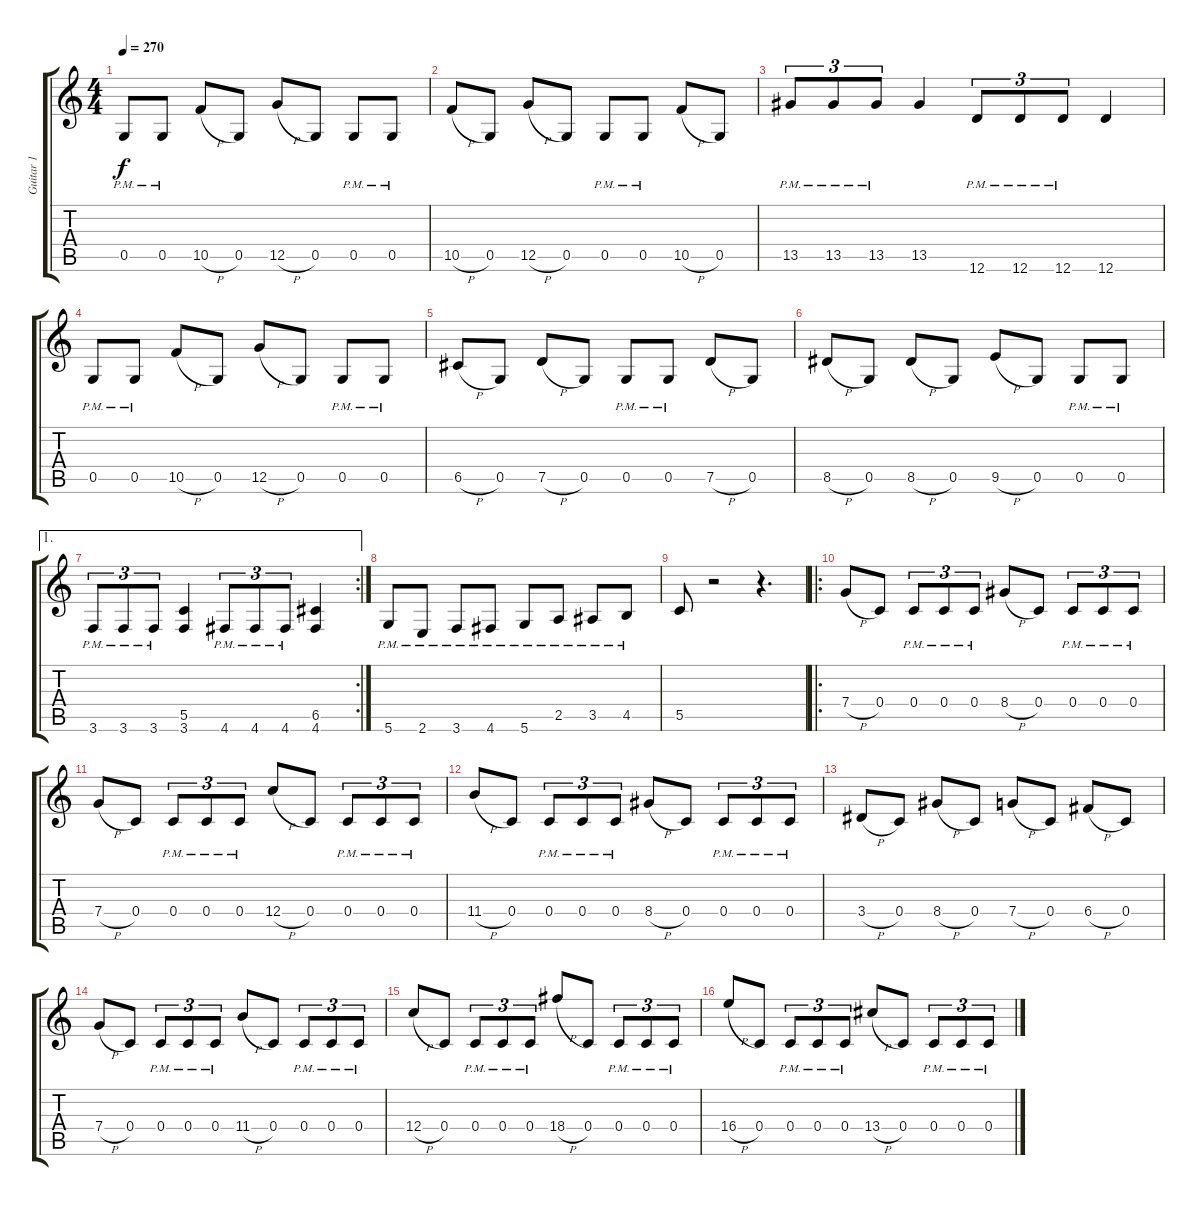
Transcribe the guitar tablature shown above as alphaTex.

\track ("Guitar 1" "Guitar 1") {instrument distortionguitar}
\staff {score tabs}
\tuning (D4 A3 F3 C3 G2 D2) {hide}
\ts (4 4)
\tempo 270
\clef g2
\ks c
0.5{pm}.8{dy f} 0.5{pm}.8 10.5{h}.8 0.5.8 12.5{h}.8 0.5.8 0.5{pm}.8 0.5{pm}.8 |
10.5{h}.8 0.5.8 12.5{h}.8 0.5.8 0.5{pm}.8 0.5{pm}.8 10.5{h}.8 0.5.8 |
13.5{pm}.8{tu (3 2)} 13.5{pm}.8{tu (3 2)} 13.5{pm}.8{tu (3 2)} 13.5.4 12.6{pm}.8{tu (3 2)} 12.6{pm}.8{tu (3 2)} 12.6{pm}.8{tu (3 2)} 12.6.4 |
0.5{pm}.8 0.5{pm}.8 10.5{h}.8 0.5.8 12.5{h}.8 0.5.8 0.5{pm}.8 0.5{pm}.8 |
6.5{h}.8 0.5.8 7.5{h}.8 0.5.8 0.5{pm}.8 0.5{pm}.8 7.5{h}.8 0.5.8 |
8.5{h}.8 0.5.8 8.5{h}.8 0.5.8 9.5{h}.8 0.5.8 0.5{pm}.8 0.5{pm}.8 |
\ae 1
\rc 2
3.6{pm}.8{tu (3 2)} 3.6{pm}.8{tu (3 2)} 3.6{pm}.8{tu (3 2)} (5.5 3.6).4 4.6{pm}.8{tu (3 2)} 4.6{pm}.8{tu (3 2)} 4.6{pm}.8{tu (3 2)} (6.5 4.6).4 |
5.6{pm}.8 2.6{pm}.8 3.6{pm}.8 4.6{pm}.8 5.6{pm}.8 2.5{pm}.8 3.5{pm}.8 4.5{pm}.8 |
5.5.8 r.2 r.4{d} |
\ro
7.4{h}.8 0.4.8 0.4{pm}.8{tu (3 2)} 0.4{pm}.8{tu (3 2)} 0.4{pm}.8{tu (3 2)} 8.4{h}.8 0.4.8 0.4{pm}.8{tu (3 2)} 0.4{pm}.8{tu (3 2)} 0.4{pm}.8{tu (3 2)} |
7.4{h}.8 0.4.8 0.4{pm}.8{tu (3 2)} 0.4{pm}.8{tu (3 2)} 0.4{pm}.8{tu (3 2)} 12.4{h}.8 0.4.8 0.4{pm}.8{tu (3 2)} 0.4{pm}.8{tu (3 2)} 0.4{pm}.8{tu (3 2)} |
11.4{h}.8 0.4.8 0.4{pm}.8{tu (3 2)} 0.4{pm}.8{tu (3 2)} 0.4{pm}.8{tu (3 2)} 8.4{h}.8 0.4.8 0.4{pm}.8{tu (3 2)} 0.4{pm}.8{tu (3 2)} 0.4{pm}.8{tu (3 2)} |
3.4{h}.8 0.4.8 8.4{h}.8 0.4.8 7.4{h}.8 0.4.8 6.4{h}.8 0.4.8 |
7.4{h}.8 0.4.8 0.4{pm}.8{tu (3 2)} 0.4{pm}.8{tu (3 2)} 0.4{pm}.8{tu (3 2)} 11.4{h}.8 0.4.8 0.4{pm}.8{tu (3 2)} 0.4{pm}.8{tu (3 2)} 0.4{pm}.8{tu (3 2)} |
12.4{h}.8 0.4.8 0.4{pm}.8{tu (3 2)} 0.4{pm}.8{tu (3 2)} 0.4{pm}.8{tu (3 2)} 18.4{h}.8 0.4.8 0.4{pm}.8{tu (3 2)} 0.4{pm}.8{tu (3 2)} 0.4{pm}.8{tu (3 2)} |
16.4{h}.8 0.4.8 0.4{pm}.8{tu (3 2)} 0.4{pm}.8{tu (3 2)} 0.4{pm}.8{tu (3 2)} 13.4{h}.8 0.4.8 0.4{pm}.8{tu (3 2)} 0.4{pm}.8{tu (3 2)} 0.4{pm}.8{tu (3 2)}
